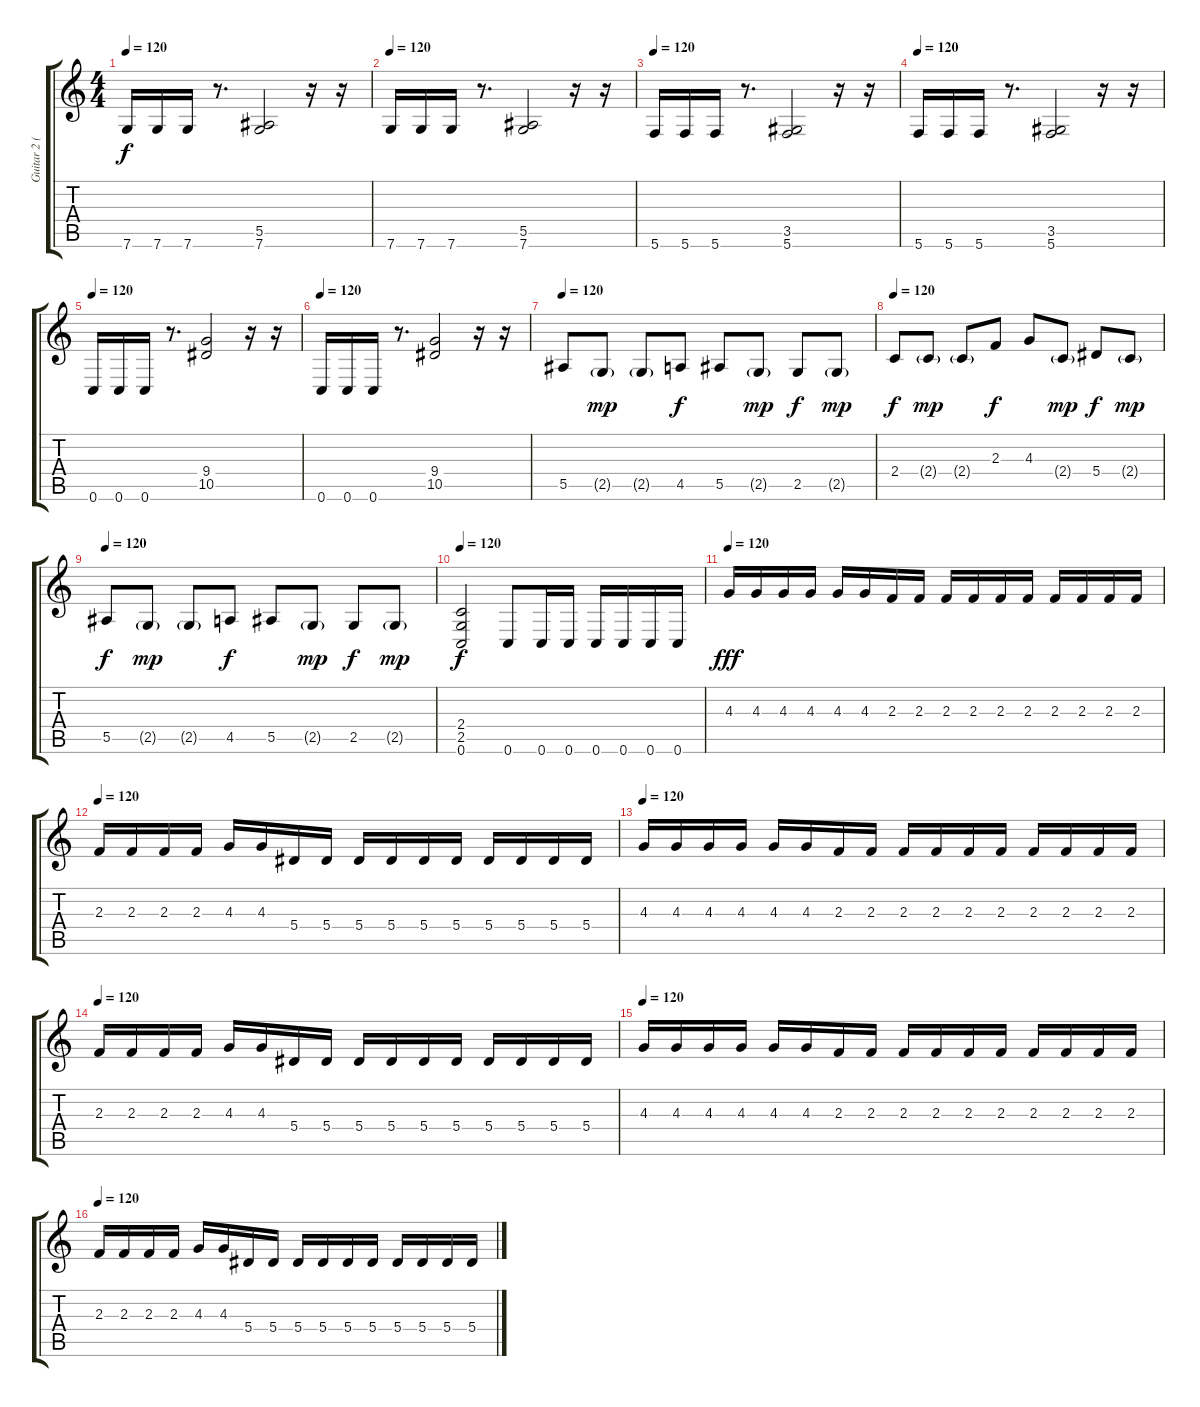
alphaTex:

\track ("Guitar 2 (Lead)" "Guitar 2 (") {instrument overdrivenguitar}
\staff {score tabs}
\tuning (C4 G3 Eb3 Bb2 F2 C2) {hide}
\ts (4 4)
\tempo 120
\clef g2
\ks c
7.6.16{dy f} 7.6.16 7.6.16 r.8{d} (5.5 7.6).2 r.16 r.16 |
\tempo 120
7.6.16 7.6.16 7.6.16 r.8{d} (5.5 7.6).2 r.16 r.16 |
\tempo 120
5.6.16 5.6.16 5.6.16 r.8{d} (3.5 5.6).2 r.16 r.16 |
\tempo 120
5.6.16 5.6.16 5.6.16 r.8{d} (3.5 5.6).2 r.16 r.16 |
\tempo 120
0.6.16 0.6.16 0.6.16 r.8{d} (9.4 10.5).2 r.16 r.16 |
\tempo 120
0.6.16 0.6.16 0.6.16 r.8{d} (9.4 10.5).2 r.16 r.16 |
\tempo 120
5.5.8 2.5{g}.8{dy mp} 2.5{g}.8 4.5.8{dy f} 5.5.8 2.5{g}.8{dy mp} 2.5.8{dy f} 2.5{g}.8{dy mp} |
\tempo 120
2.4.8{dy f} 2.4{g}.8{dy mp} 2.4{g}.8 2.3.8{dy f} 4.3.8 2.4{g}.8{dy mp} 5.4.8{dy f} 2.4{g}.8{dy mp} |
\tempo 120
5.5.8{dy f} 2.5{g}.8{dy mp} 2.5{g}.8 4.5.8{dy f} 5.5.8 2.5{g}.8{dy mp} 2.5.8{dy f} 2.5{g}.8{dy mp} |
\tempo 120
(2.4 2.5 0.6).2{dy f} 0.6.8 0.6.16 0.6.16 0.6.16 0.6.16 0.6.16 0.6.16 |
\tempo 120
4.3.16{dy fff} 4.3.16 4.3.16 4.3.16 4.3.16 4.3.16 2.3.16 2.3.16 2.3.16 2.3.16 2.3.16 2.3.16 2.3.16 2.3.16 2.3.16 2.3.16 |
\tempo 120
2.3.16 2.3.16 2.3.16 2.3.16 4.3.16 4.3.16 5.4.16 5.4.16 5.4.16 5.4.16 5.4.16 5.4.16 5.4.16 5.4.16 5.4.16 5.4.16 |
\tempo 120
4.3.16 4.3.16 4.3.16 4.3.16 4.3.16 4.3.16 2.3.16 2.3.16 2.3.16 2.3.16 2.3.16 2.3.16 2.3.16 2.3.16 2.3.16 2.3.16 |
\tempo 120
2.3.16 2.3.16 2.3.16 2.3.16 4.3.16 4.3.16 5.4.16 5.4.16 5.4.16 5.4.16 5.4.16 5.4.16 5.4.16 5.4.16 5.4.16 5.4.16 |
\tempo 120
4.3.16 4.3.16 4.3.16 4.3.16 4.3.16 4.3.16 2.3.16 2.3.16 2.3.16 2.3.16 2.3.16 2.3.16 2.3.16 2.3.16 2.3.16 2.3.16 |
\tempo 120
2.3.16 2.3.16 2.3.16 2.3.16 4.3.16 4.3.16 5.4.16 5.4.16 5.4.16 5.4.16 5.4.16 5.4.16 5.4.16 5.4.16 5.4.16 5.4.16
